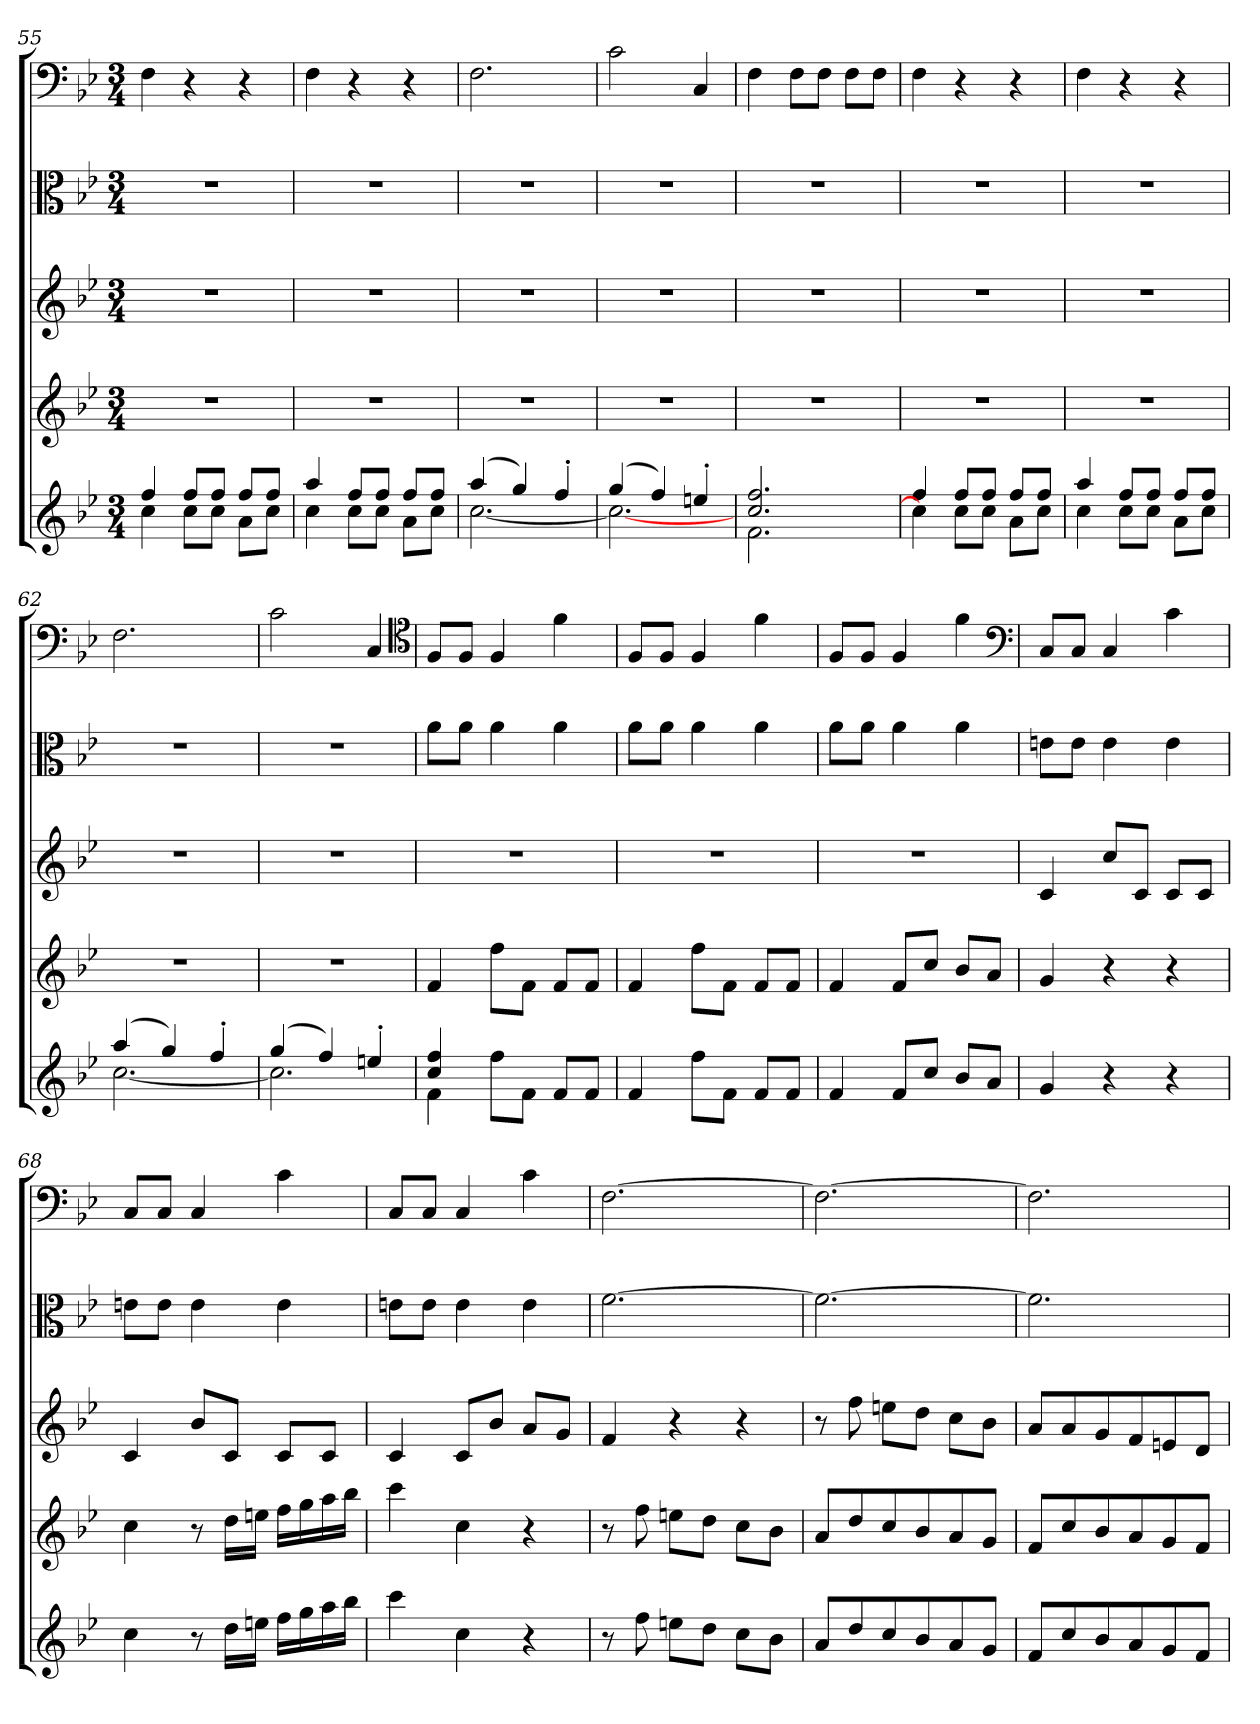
**kern	**kern	**kern	**kern	**kern
*part5	*part4	*part3	*part2	*part1
*staff5	*staff4	*staff3	*staff2	*staff1
*clefG2	*clefG2	*clefG2	*clefC3	*clefF4
*k[b-e-]	*k[b-e-]	*k[b-e-]	*k[b-e-]	*k[b-e-]
*B-:	*B-:	*B-:	*B-:	*B-:
*M3/4	*M3/4	*M3/4	*M3/4	*M3/4
=55	=55	=55	=55	=55
*^	*	*	*	*
4ff/	4cc\	2.r	2.r	2.r	4F\
8ff/L	8cc\L	.	.	.	4r
8ff/J	8cc\J	.	.	.	.
8ff/L	8a\L	.	.	.	4r
8ff/J	8cc\J	.	.	.	.
=56	=56	=56	=56	=56	=56
4aa/	4cc\	2.r	2.r	2.r	4F\
8ff/L	8cc\L	.	.	.	4r
8ff/J	8cc\J	.	.	.	.
8ff/L	8a\L	.	.	.	4r
8ff/J	8cc\J	.	.	.	.
=57	=57	=57	=57	=57	=57
(4aa/	[2.cc\	2.r	2.r	2.r	2.F\
4gg/)	.	.	.	.	.
4ff'/	.	.	.	.	.
=58	=58	=58	=58	=58	=58
(4gg/	2.cc\_	2.r	2.r	2.r	2c\
4ff/)	.	.	.	.	.
4een'/	.	.	.	.	4C/
=59	=59	=59	=59	=59	=59
2.cc/ 2.ff/	2.f\	2.r	2.r	2.r	4F\
.	.	.	.	.	8F\L
.	.	.	.	.	8F\J
.	.	.	.	.	8F\L
.	.	.	.	.	8F\J
=60	=60	=60	=60	=60	=60
4ff/	4cc\]	2.r	2.r	2.r	4F\
8ff/L	8cc\L	.	.	.	4r
8ff/J	8cc\J	.	.	.	.
8ff/L	8a\L	.	.	.	4r
8ff/J	8cc\J	.	.	.	.
=61	=61	=61	=61	=61	=61
4aa/	4cc\	2.r	2.r	2.r	4F\
8ff/L	8cc\L	.	.	.	4r
8ff/J	8cc\J	.	.	.	.
8ff/L	8a\L	.	.	.	4r
8ff/J	8cc\J	.	.	.	.
=62	=62	=62	=62	=62	=62
(4aa/	[2.cc\	2.r	2.r	2.r	2.F\
4gg/)	.	.	.	.	.
4ff'/	.	.	.	.	.
=63	=63	=63	=63	=63	=63
(4gg/	2.cc\]	2.r	2.r	2.r	2c\
4ff/)	.	.	.	.	.
4een'/	.	.	.	.	4C/
*	*	*	*	*	*clefC4
=64	=64	=64	=64	=64	=64
4cc/ 4ff/	4f\	4f/	2.r	8a\L	8F/L
.	.	.	.	8a\J	8F/J
2ryy	8ff\L	8ff\L	.	4a\	4F/
.	8f\J	8f\J	.	.	.
.	8f/L	8f/L	.	4a\	4f\
.	8f/J	8f/J	.	.	.
*v	*v	*	*	*	*
=65	=65	=65	=65	=65
4f/	4f/	2.r	8a\L	8F/L
.	.	.	8a\J	8F/J
8ff\L	8ff\L	.	4a\	4F/
8f\J	8f\J	.	.	.
8f/L	8f/L	.	4a\	4f\
8f/J	8f/J	.	.	.
=66	=66	=66	=66	=66
4f/	4f/	2.r	8a\L	8F/L
.	.	.	8a\J	8F/J
8f/L	8f/L	.	4a\	4F/
8cc/J	8cc/J	.	.	.
8b-/L	8b-/L	.	4a\	4f\
8a/J	8a/J	.	.	.
*	*	*	*	*clefF4
=67	=67	=67	=67	=67
4g/	4g/	4c/	8en\L	8C/L
.	.	.	8e\J	8C/J
4r	4r	8cc/L	4e\	4C/
.	.	8c/J	.	.
4r	4r	8c/L	4e\	4c\
.	.	8c/J	.	.
=68	=68	=68	=68	=68
4cc\	4cc\	4c/	8en\L	8C/L
.	.	.	8e\J	8C/J
8r	8r	8b-/L	4e\	4C/
16dd\LL	16dd\LL	8c/J	.	.
16een\JJ	16een\JJ	.	.	.
16ff\LL	16ff\LL	8c/L	4e\	4c\
16gg\	16gg\	.	.	.
16aa\	16aa\	8c/J	.	.
16bb-\JJ	16bb-\JJ	.	.	.
=69	=69	=69	=69	=69
4ccc\	4ccc\	4c/	8en\L	8C/L
.	.	.	8e\J	8C/J
4cc\	4cc\	8c/L	4e\	4C/
.	.	8b-/J	.	.
4r	4r	8a/L	4e\	4c\
.	.	8g/J	.	.
=70	=70	=70	=70	=70
8r	8r	4f/	[2.f\	[2.F\
8ff\	8ff\	.	.	.
8een\L	8een\L	4r	.	.
8dd\J	8dd\J	.	.	.
8cc\L	8cc\L	4r	.	.
8b-\J	8b-\J	.	.	.
=71	=71	=71	=71	=71
8a/L	8a/L	8r	2.f\_	2.F\_
8dd/	8dd/	8ff\	.	.
8cc/	8cc/	8een\L	.	.
8b-/	8b-/	8dd\J	.	.
8a/	8a/	8cc\L	.	.
8g/J	8g/J	8b-\J	.	.
=72	=72	=72	=72	=72
8f/L	8f/L	8a/L	2.f\]	2.F\]
8cc/	8cc/	8a/	.	.
8b-/	8b-/	8g/	.	.
8a/	8a/	8f/	.	.
8g/	8g/	8en/	.	.
8f/J	8f/J	8d/J	.	.
=	=	=	=	=
*-	*-	*-	*-	*-
